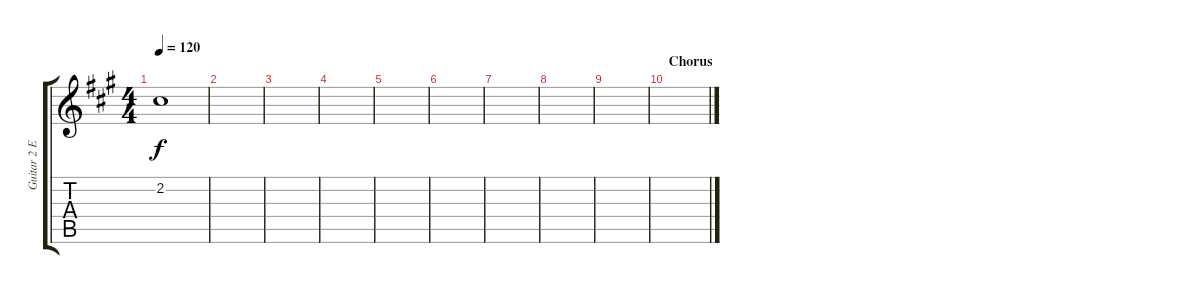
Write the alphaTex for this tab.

\track ("Guitar 2 Electric" "Guitar 2 E") {instrument electricguitarjazz}
\staff {score tabs}
\tuning (E4 B3 G3 D3 A2 E2) {hide}
\ts (4 4)
\tempo 120
\clef g2
\ks a
2.2{t}.1{dy f} |
|
|
|
|
|
|
|
|
\section ("" "Chorus")
